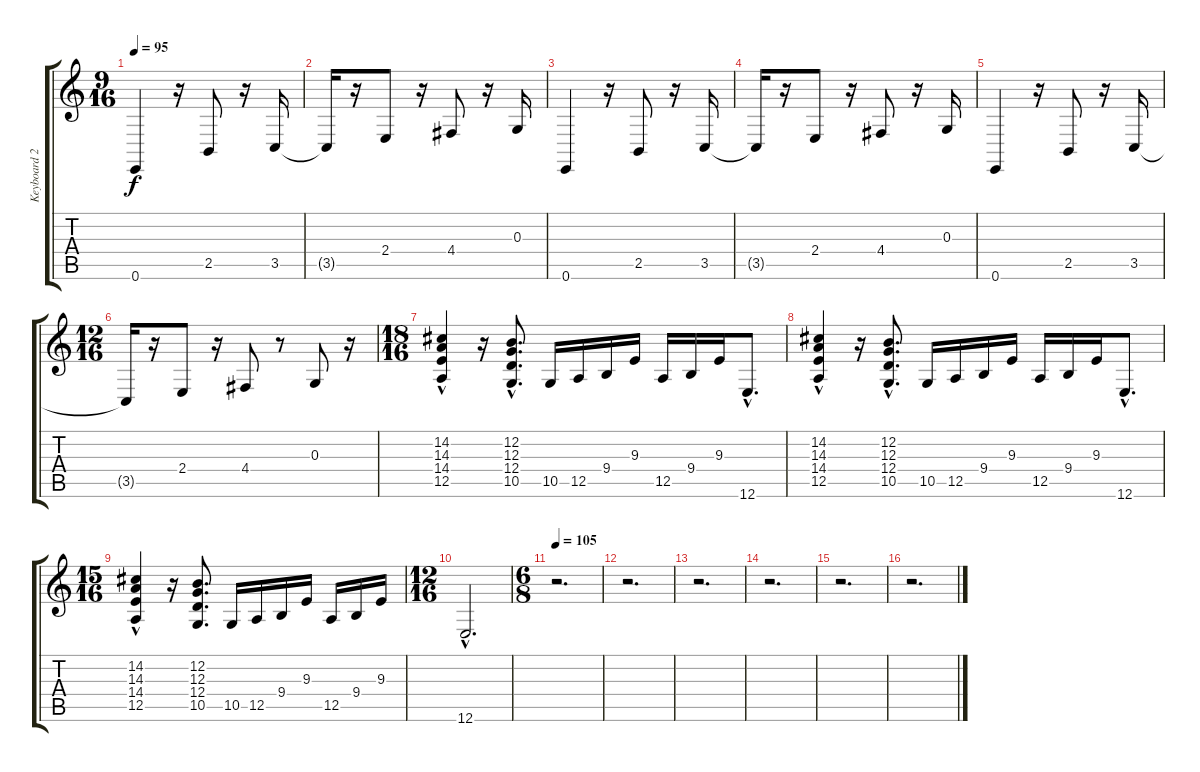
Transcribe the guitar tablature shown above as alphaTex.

\track ("Keyboard 2" "Keyboard 2") {instrument clavinet}
\staff {score tabs}
\tuning (E4 B3 G3 D3 A2 E2) {hide}
\ts (9 16)
\tempo 95
\clef g2
\ks c
0.6.4{dy f} r.16 2.5.8 r.16 3.5.16 |
3.5{t}.16 r.16 2.4.8 r.16 4.4.8 r.16 0.3.16 |
0.6.4 r.16 2.5.8 r.16 3.5.16 |
3.5{t}.16 r.16 2.4.8 r.16 4.4.8 r.16 0.3.16 |
0.6.4 r.16 2.5.8 r.16 3.5.16 |
\ts (12 16)
3.5{t}.16 r.16 2.4.8 r.16 4.4.8 r.8 0.3.8 r.16 |
\ts (18 16)
(14.2{hac} 14.3 14.4 12.5).4 r.16 (12.2{hac} 12.3{hac} 12.4{hac} 10.5).8{d} 10.5.16 12.5.16 9.4.16 9.3.16 12.5.16 9.4.16 9.3.16 12.6{hac}.8{d} |
(14.2{hac} 14.3 14.4 12.5).4 r.16 (12.2{hac} 12.3{hac} 12.4{hac} 10.5).8{d} 10.5.16 12.5.16 9.4.16 9.3.16 12.5.16 9.4.16 9.3.16 12.6{hac}.8{d} |
\ts (15 16)
(14.2{hac} 14.3 14.4 12.5).4 r.16 (12.2 12.3 12.4 10.5).8{d} 10.5.16 12.5.16 9.4.16 9.3.16 12.5.16 9.4.16 9.3.16 |
\ts (12 16)
12.6{hac}.2{d} |
\ts (6 8)
\tempo 105
r.2{d} |
r.2{d} |
r.2{d} |
r.2{d} |
r.2{d} |
r.2{d}
